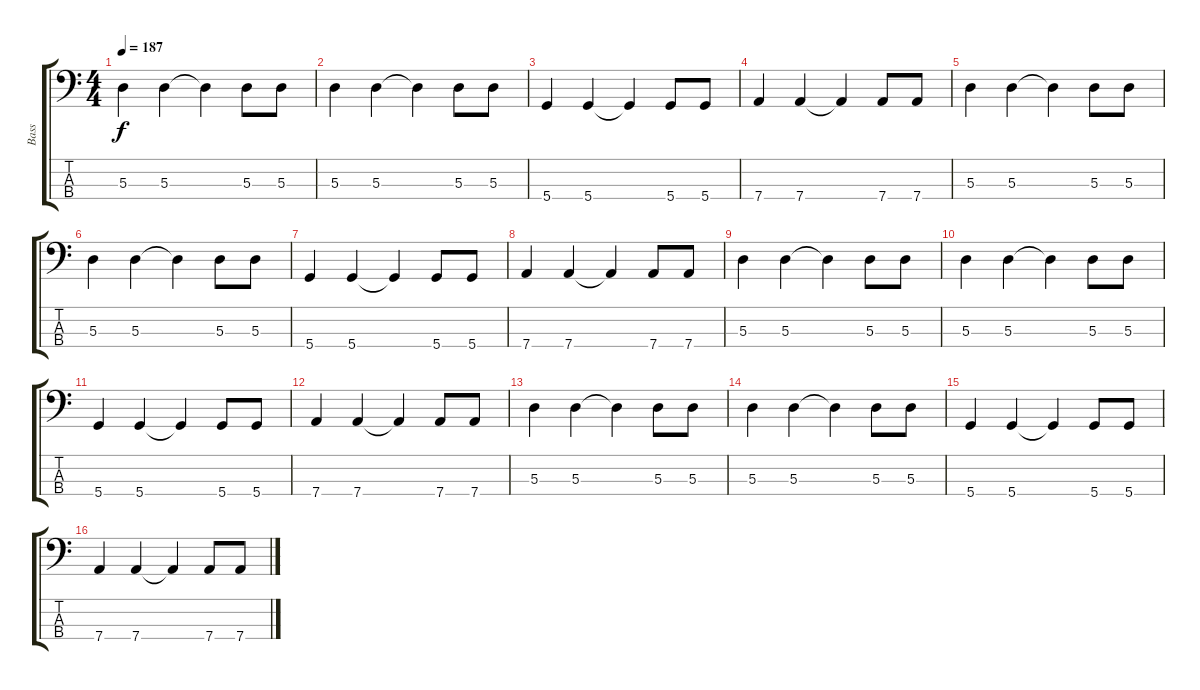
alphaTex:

\track ("Bass" "Bass") {instrument electricbasspick}
\staff {score tabs}
\tuning (G2 D2 A1 D1) {hide}
\ts (4 4)
\tempo 187
\clef f4
\ks c
5.3.4{dy f} 5.3.4 5.3{t}.4 5.3.8 5.3.8 |
5.3.4 5.3.4 5.3{t}.4 5.3.8 5.3.8 |
5.4.4 5.4.4 5.4{t}.4 5.4.8 5.4.8 |
7.4.4 7.4.4 7.4{t}.4 7.4.8 7.4.8 |
5.3.4 5.3.4 5.3{t}.4 5.3.8 5.3.8 |
5.3.4 5.3.4 5.3{t}.4 5.3.8 5.3.8 |
5.4.4 5.4.4 5.4{t}.4 5.4.8 5.4.8 |
7.4.4 7.4.4 7.4{t}.4 7.4.8 7.4.8 |
5.3.4 5.3.4 5.3{t}.4 5.3.8 5.3.8 |
5.3.4 5.3.4 5.3{t}.4 5.3.8 5.3.8 |
5.4.4 5.4.4 5.4{t}.4 5.4.8 5.4.8 |
7.4.4 7.4.4 7.4{t}.4 7.4.8 7.4.8 |
5.3.4 5.3.4 5.3{t}.4 5.3.8 5.3.8 |
5.3.4 5.3.4 5.3{t}.4 5.3.8 5.3.8 |
5.4.4 5.4.4 5.4{t}.4 5.4.8 5.4.8 |
7.4.4 7.4.4 7.4{t}.4 7.4.8 7.4.8
